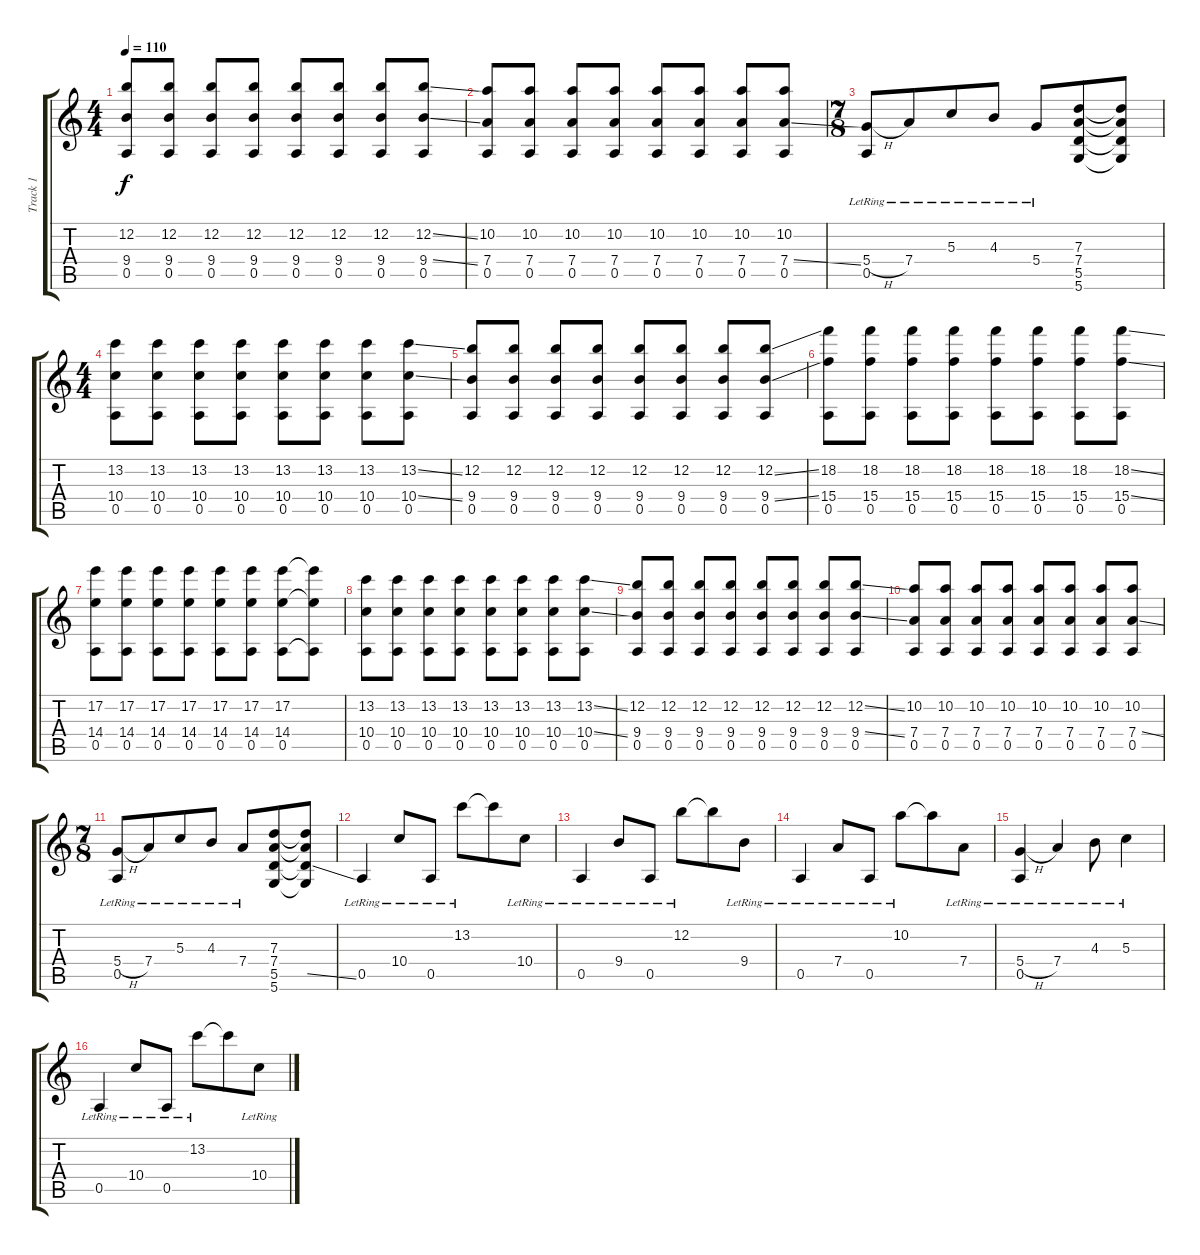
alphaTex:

\track ("Track 1" "Track 1") {instrument distortionguitar}
\staff {score tabs}
\tuning (E4 B3 G3 D3 A2 D2) {hide}
\ts (4 4)
\tempo 110
\clef g2
\ks c
(12.2 9.4 0.5).8{dy f} (12.2 9.4 0.5).8 (12.2 9.4 0.5).8 (12.2 9.4 0.5).8 (12.2 9.4 0.5).8 (12.2 9.4 0.5).8 (12.2 9.4 0.5).8 (12.2{ss} 9.4{ss} 0.5).8 |
(10.2 7.4 0.5).8 (10.2 7.4 0.5).8 (10.2 7.4 0.5).8 (10.2 7.4 0.5).8 (10.2 7.4 0.5).8 (10.2 7.4 0.5).8 (10.2 7.4 0.5).8 (10.2 7.4{ss} 0.5).8 |
\ts (7 8)
(5.4{h lr} 0.5{lr}).8 7.4{lr}.8 5.3{lr}.8 4.3{lr}.8 5.4{lr}.8 (7.3 7.4 5.5 5.6).8 (7.3{t} 7.4{t} 5.5{t} 5.6{t}).8 |
\ts (4 4)
(13.2 10.4 0.5).8 (13.2 10.4 0.5).8 (13.2 10.4 0.5).8 (13.2 10.4 0.5).8 (13.2 10.4 0.5).8 (13.2 10.4 0.5).8 (13.2 10.4 0.5).8 (13.2{ss} 10.4{ss} 0.5).8 |
(12.2 9.4 0.5).8 (12.2 9.4 0.5).8 (12.2 9.4 0.5).8 (12.2 9.4 0.5).8 (12.2 9.4 0.5).8 (12.2 9.4 0.5).8 (12.2 9.4 0.5).8 (12.2{ss} 9.4{ss} 0.5).8 |
(18.2 15.4 0.5).8 (18.2 15.4 0.5).8 (18.2 15.4 0.5).8 (18.2 15.4 0.5).8 (18.2 15.4 0.5).8 (18.2 15.4 0.5).8 (18.2 15.4 0.5).8 (18.2{ss} 15.4{ss} 0.5).8 |
(17.2 14.4 0.5).8 (17.2 14.4 0.5).8 (17.2 14.4 0.5).8 (17.2 14.4 0.5).8 (17.2 14.4 0.5).8 (17.2 14.4 0.5).8 (17.2 14.4 0.5).8 (17.2{t} 14.4{t} 0.5{t}).8 |
(13.2 10.4 0.5).8 (13.2 10.4 0.5).8 (13.2 10.4 0.5).8 (13.2 10.4 0.5).8 (13.2 10.4 0.5).8 (13.2 10.4 0.5).8 (13.2 10.4 0.5).8 (13.2{ss} 10.4{ss} 0.5).8 |
(12.2 9.4 0.5).8 (12.2 9.4 0.5).8 (12.2 9.4 0.5).8 (12.2 9.4 0.5).8 (12.2 9.4 0.5).8 (12.2 9.4 0.5).8 (12.2 9.4 0.5).8 (12.2{ss} 9.4{ss} 0.5).8 |
(10.2 7.4 0.5).8 (10.2 7.4 0.5).8 (10.2 7.4 0.5).8 (10.2 7.4 0.5).8 (10.2 7.4 0.5).8 (10.2 7.4 0.5).8 (10.2 7.4 0.5).8 (10.2 7.4{ss} 0.5).8 |
\ts (7 8)
(5.4{h lr} 0.5{lr}).8 7.4{lr}.8 5.3{lr}.8 4.3{lr}.8 7.4{lr}.8 (7.3 7.4 5.5 5.6).8 (7.3{t} 7.4{t} 5.5{ss t} 5.6{t}).8 |
0.5{lr}.4 10.4{lr}.8 0.5{lr}.8 13.2{lr}.8 13.2{t}.8 10.4{lr}.8 |
0.5{lr}.4 9.4{lr}.8 0.5{lr}.8 12.2{lr}.8 12.2{t}.8 9.4{lr}.8 |
0.5{lr}.4 7.4{lr}.8 0.5{lr}.8 10.2{lr}.8 10.2{t}.8 7.4{lr}.8 |
(5.4{h lr} 0.5{lr}).4 7.4{lr}.4 4.3{lr}.8 5.3{lr}.4 |
0.5{lr}.4 10.4{lr}.8 0.5{lr}.8 13.2{lr}.8 13.2{t}.8 10.4{lr}.8
